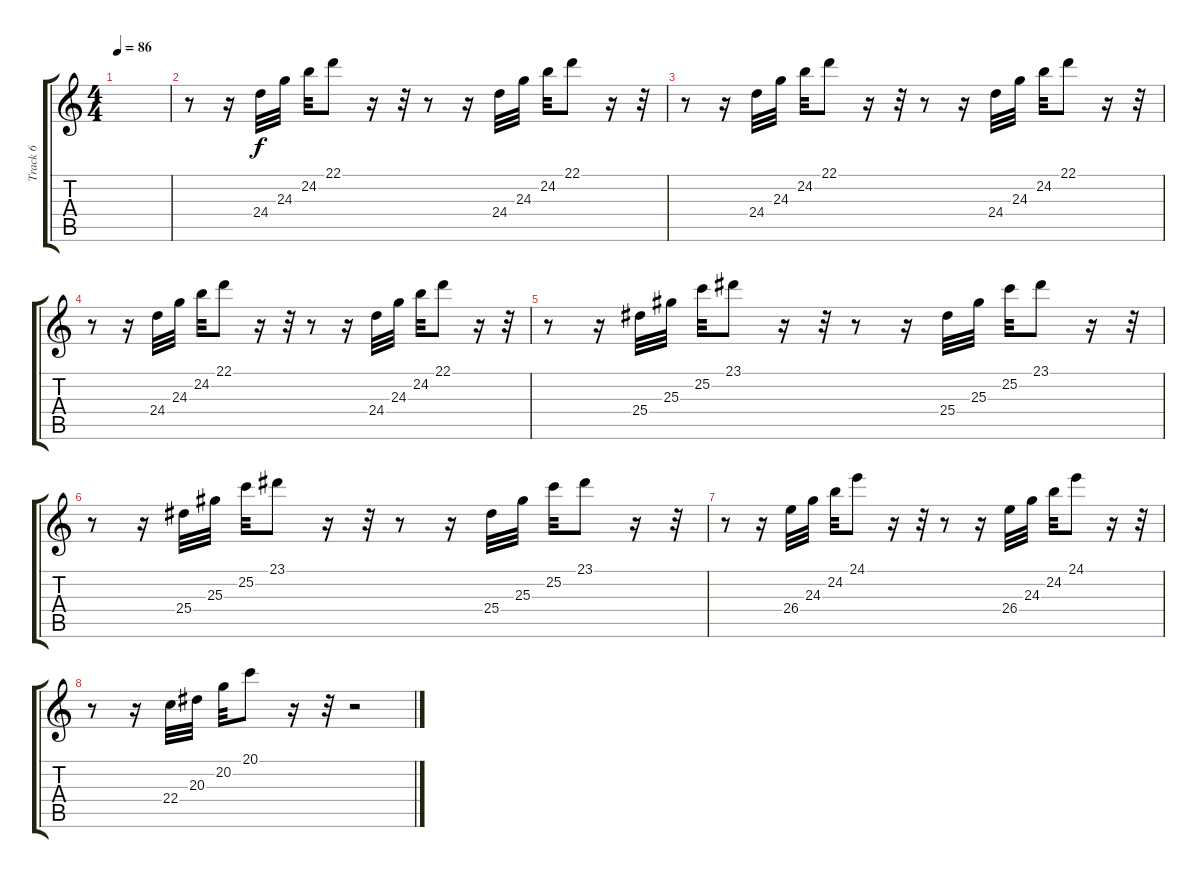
\track ("Track 6" "Track 6") {instrument flute}
\staff {score tabs}
\tuning (E4 B3 G3 D3 A2 E2) {hide}
\ts (4 4)
\tempo 86
\clef g2
\ks c
|
r.8 r.16 24.4.32 24.3.32 24.2.32 22.1.8 r.16 r.32 r.8 r.16 24.4.32 24.3.32 24.2.32 22.1.8 r.16 r.32 |
r.8 r.16 24.4.32 24.3.32 24.2.32 22.1.8 r.16 r.32 r.8 r.16 24.4.32 24.3.32 24.2.32 22.1.8 r.16 r.32 |
r.8 r.16 24.4.32 24.3.32 24.2.32 22.1.8 r.16 r.32 r.8 r.16 24.4.32 24.3.32 24.2.32 22.1.8 r.16 r.32 |
r.8 r.16 25.4.32 25.3.32 25.2.32 23.1.8 r.16 r.32 r.8 r.16 25.4.32 25.3.32 25.2.32 23.1.8 r.16 r.32 |
r.8 r.16 25.4.32 25.3.32 25.2.32 23.1.8 r.16 r.32 r.8 r.16 25.4.32 25.3.32 25.2.32 23.1.8 r.16 r.32 |
r.8 r.16 26.4.32 24.3.32 24.2.32 24.1.8 r.16 r.32 r.8 r.16 26.4.32 24.3.32 24.2.32 24.1.8 r.16 r.32 |
r.8 r.16 22.4.32 20.3.32 20.2.32 20.1.8 r.16 r.32 r.2
